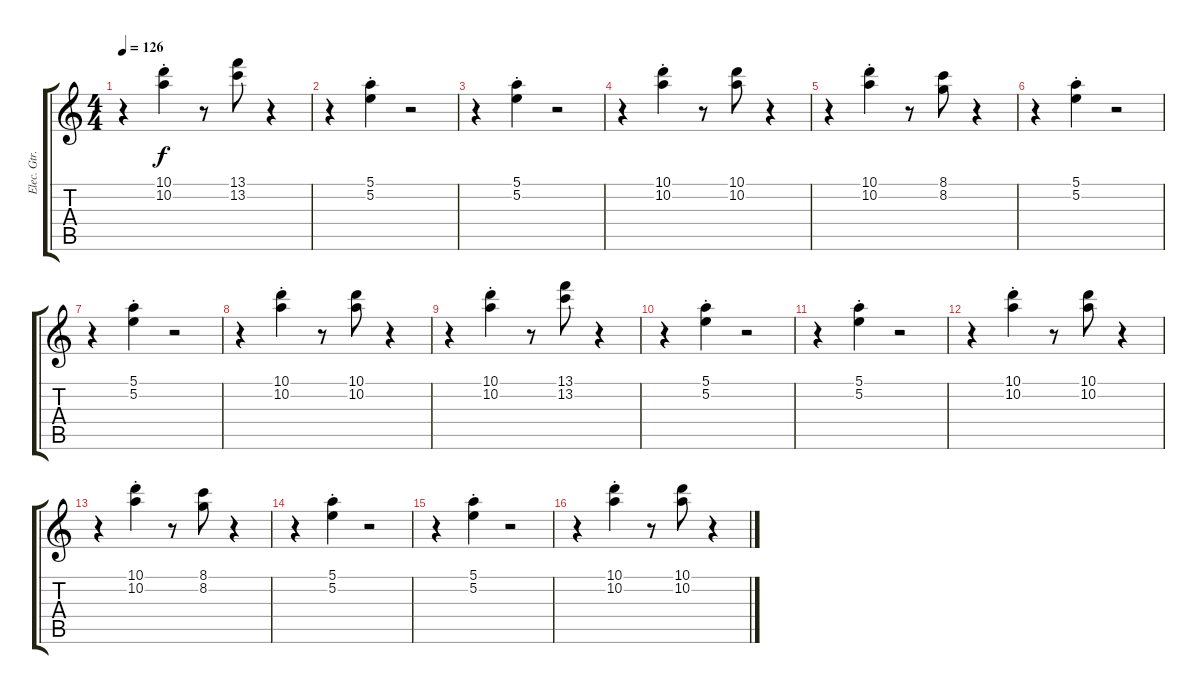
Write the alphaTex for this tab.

\track ("Elec. Gtr. 3" "Elec. Gtr.") {instrument electricguitarclean}
\staff {score tabs}
\tuning (E4 B3 G3 D3 A2 E2) {hide}
\ts (4 4)
\tempo 126
\clef g2
\ks c
r.4{dy f} (10.1{st} 10.2{st}).4 r.8 (13.1 13.2).8 r.4 |
r.4 (5.1{st} 5.2{st}).4 r.2 |
r.4 (5.1{st} 5.2{st}).4 r.2 |
r.4 (10.1{st} 10.2{st}).4 r.8 (10.1 10.2).8 r.4 |
r.4 (10.1{st} 10.2{st}).4 r.8 (8.1 8.2).8 r.4 |
r.4 (5.1{st} 5.2{st}).4 r.2 |
r.4 (5.1{st} 5.2{st}).4 r.2 |
r.4 (10.1{st} 10.2{st}).4 r.8 (10.1 10.2).8 r.4 |
r.4 (10.1{st} 10.2{st}).4 r.8 (13.1 13.2).8 r.4 |
r.4 (5.1{st} 5.2{st}).4 r.2 |
r.4 (5.1{st} 5.2{st}).4 r.2 |
r.4 (10.1{st} 10.2{st}).4 r.8 (10.1 10.2).8 r.4 |
r.4 (10.1{st} 10.2{st}).4 r.8 (8.1 8.2).8 r.4 |
r.4 (5.1{st} 5.2{st}).4 r.2 |
r.4 (5.1{st} 5.2{st}).4 r.2 |
r.4 (10.1{st} 10.2{st}).4 r.8 (10.1 10.2).8 r.4
